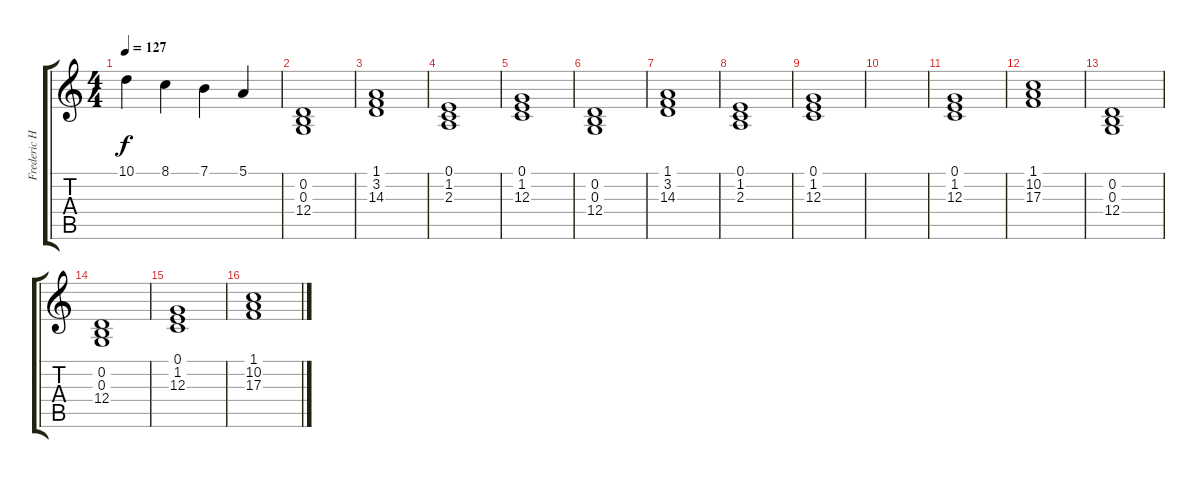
\track ("Frederic Helmer" "Frederic H") {instrument stringensemble1}
\staff {score tabs}
\tuning (E4 B3 G3 D3 A2 E2) {hide}
\ts (4 4)
\tempo 127
\clef g2
\ks c
10.1.4{dy f} 8.1.4 7.1.4 5.1.4 |
(0.2 0.3 12.4).1 |
(1.1 3.2 14.3).1 |
(0.1 1.2 2.3).1 |
(0.1 1.2 12.3).1 |
(0.2 0.3 12.4).1 |
(1.1 3.2 14.3).1 |
(0.1 1.2 2.3).1 |
(0.1 1.2 12.3).1 |
|
(0.1 1.2 12.3).1 |
(1.1 10.2 17.3).1 |
(0.2 0.3 12.4).1 |
(0.2 0.3 12.4).1 |
(0.1 1.2 12.3).1 |
(1.1 10.2 17.3).1
